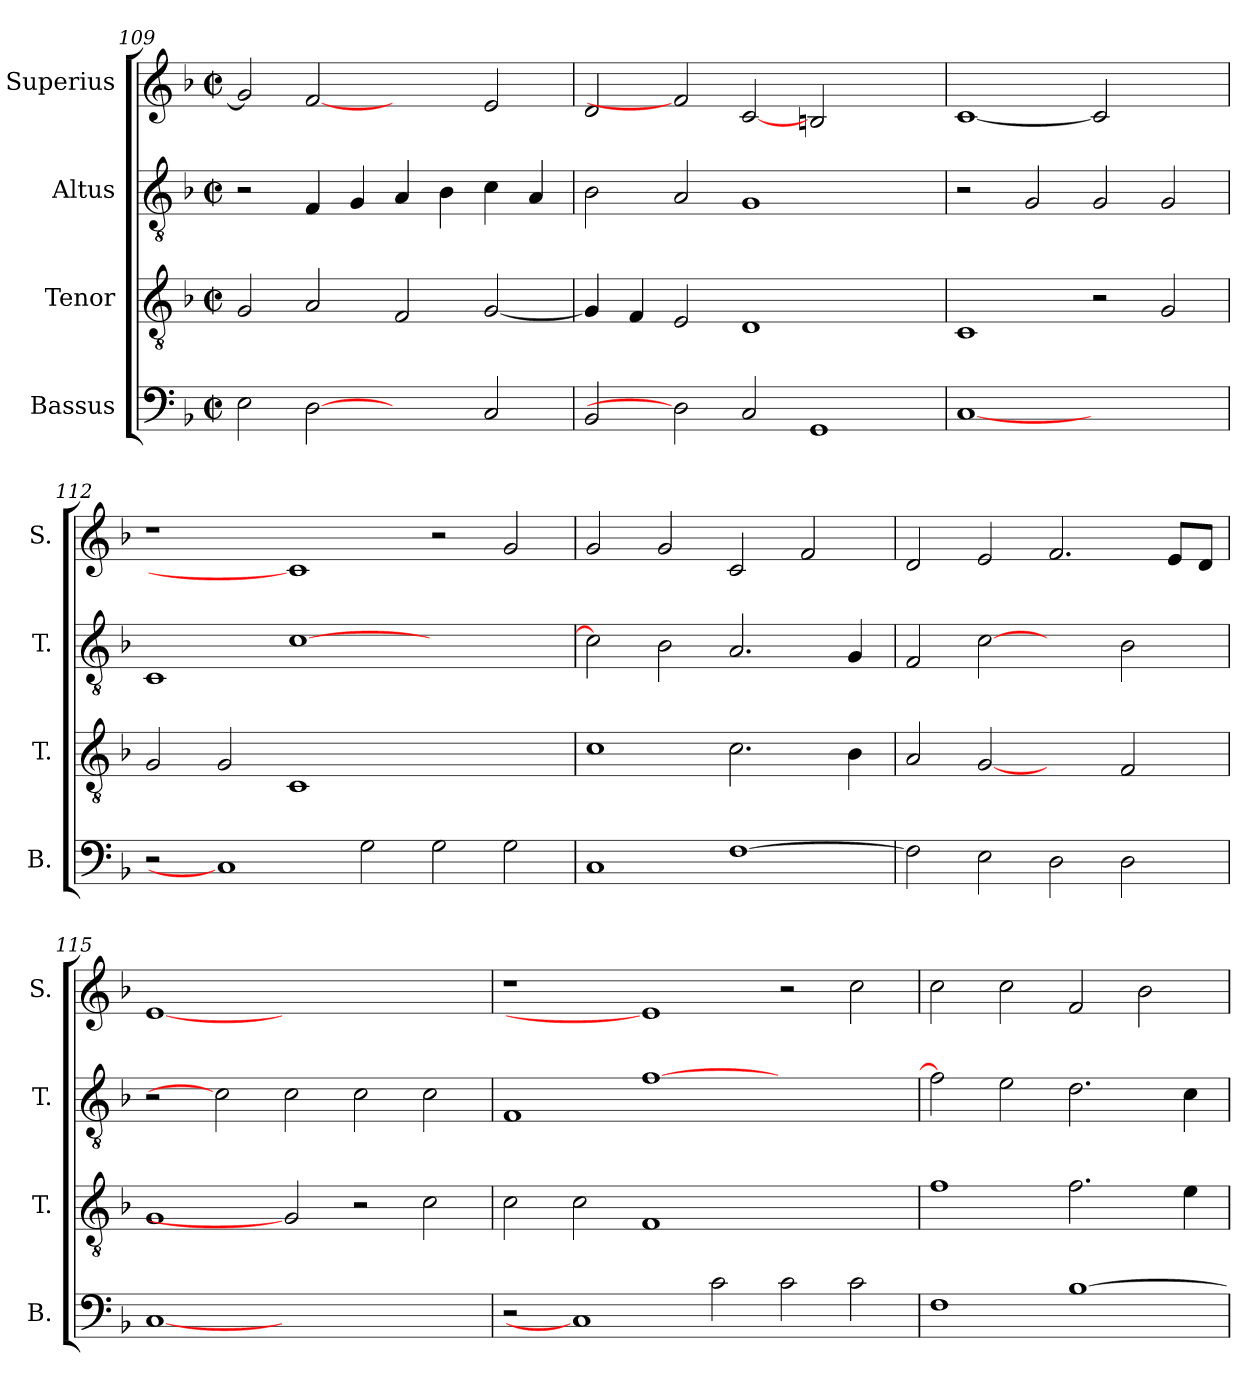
**kern	**kern	**kern	**kern
*part4	*part3	*part2	*part1
*staff4	*staff3	*staff2	*staff1
*I"Bassus	*I"Tenor	*I"Altus	*I"Superius
*I'B.	*I'T.	*I'T.	*I'S.
*clefF4	*clefGv2	*clefGv2	*clefG2
*	*ITrd7c12	*ITrd7c12	*
*k[b-]	*k[b-]	*k[b-]	*k[b-]
*F:	*F:	*F:	*F:
*M2/2	*M2/2	*M2/2	*M2/2
*met(c|)	*met(c|)	*met(c|)	*met(c|)
=109	=109	=109	=109
2Ei\	2GGi/	2r	2gi/]
[2Di	2AAi/	4FFi/	[2fi
.	.	4GGi/	.
2ryy	2FFi/	4AAi/	2ryy
.	.	4BB-i\	.
2Ci/	[<2GGi/	4Ci\	2ei/
.	.	4AAi/	.
!!LO:LB:g=z
=110	=110	=110	=110
2BB-i/	4GGi/]	2BB-i\	2di/
.	4FFi/	.	.
2Di]	2EEi/	2AAi/	2fi]
2Ci/	1DDi	1GGi	[2ci
1GGi	.	.	2Bni/
.	2ryy	2ryy	2ryy
=111	=111	=111	=111
[1Ci	1CCi	2r	[1ci
.	.	2GGi/	.
1ryy	2r	2GGi/	2ci]
.	2GGi/	2GGi/	2ryy
=112	=112	=112	=112
2r	2GGi/	1CCi	1r
1Ci]	2GGi/	.	.
.	1CCi	[>1Ci	1ci]
2Gi\	.	.	.
2Gi\	1ryy	1ryy	2r
2Gi\	.	.	2gi/
=113	=113	=113	=113
1Ci	1Ci	2Ci\]	2gi/
.	.	2BB-i\	2gi/
[>1Fi	2.Ci\	2.AAi/	2ci/
.	.	.	2fi/
.	4BB-i\	4GGi/	.
=114	=114	=114	=114
2Fi\]	2AAi/	2FFi/	2di/
2Ei\	[2GGi	[2Ci	2ei/
2Di\	2ryy	2ryy	2.fi/
2Di\	2FFi/	2BB-i\	.
.	.	.	8ei/L
.	.	.	8di/J
!!LO:PB:g=z
=115	=115	=115	=115
[1Ci	1GGi	2r	[1ei
.	.	2Ci]	.
1.ryy	2GGi]	2Ci\	1.ryy
.	2r	2Ci\	.
.	2Ci\	2Ci\	.
=116	=116	=116	=116
2r	2Ci\	1FFi	1r
1Ci]	2Ci\	.	.
.	1FFi	[>1Fi	1ei]
2ci\	.	.	.
2ci\	1ryy	1ryy	2r
2ci\	.	.	2cci\
=117	=117	=117	=117
1Fi	1Fi	2Fi\]	2cci\
.	.	2Ei\	2cci\
[>1B-i	2.Fi\	2.Di\	2fi/
.	.	.	2b-i\
.	4Ei\	4Ci\	.
=	=	=	=
*-	*-	*-	*-
